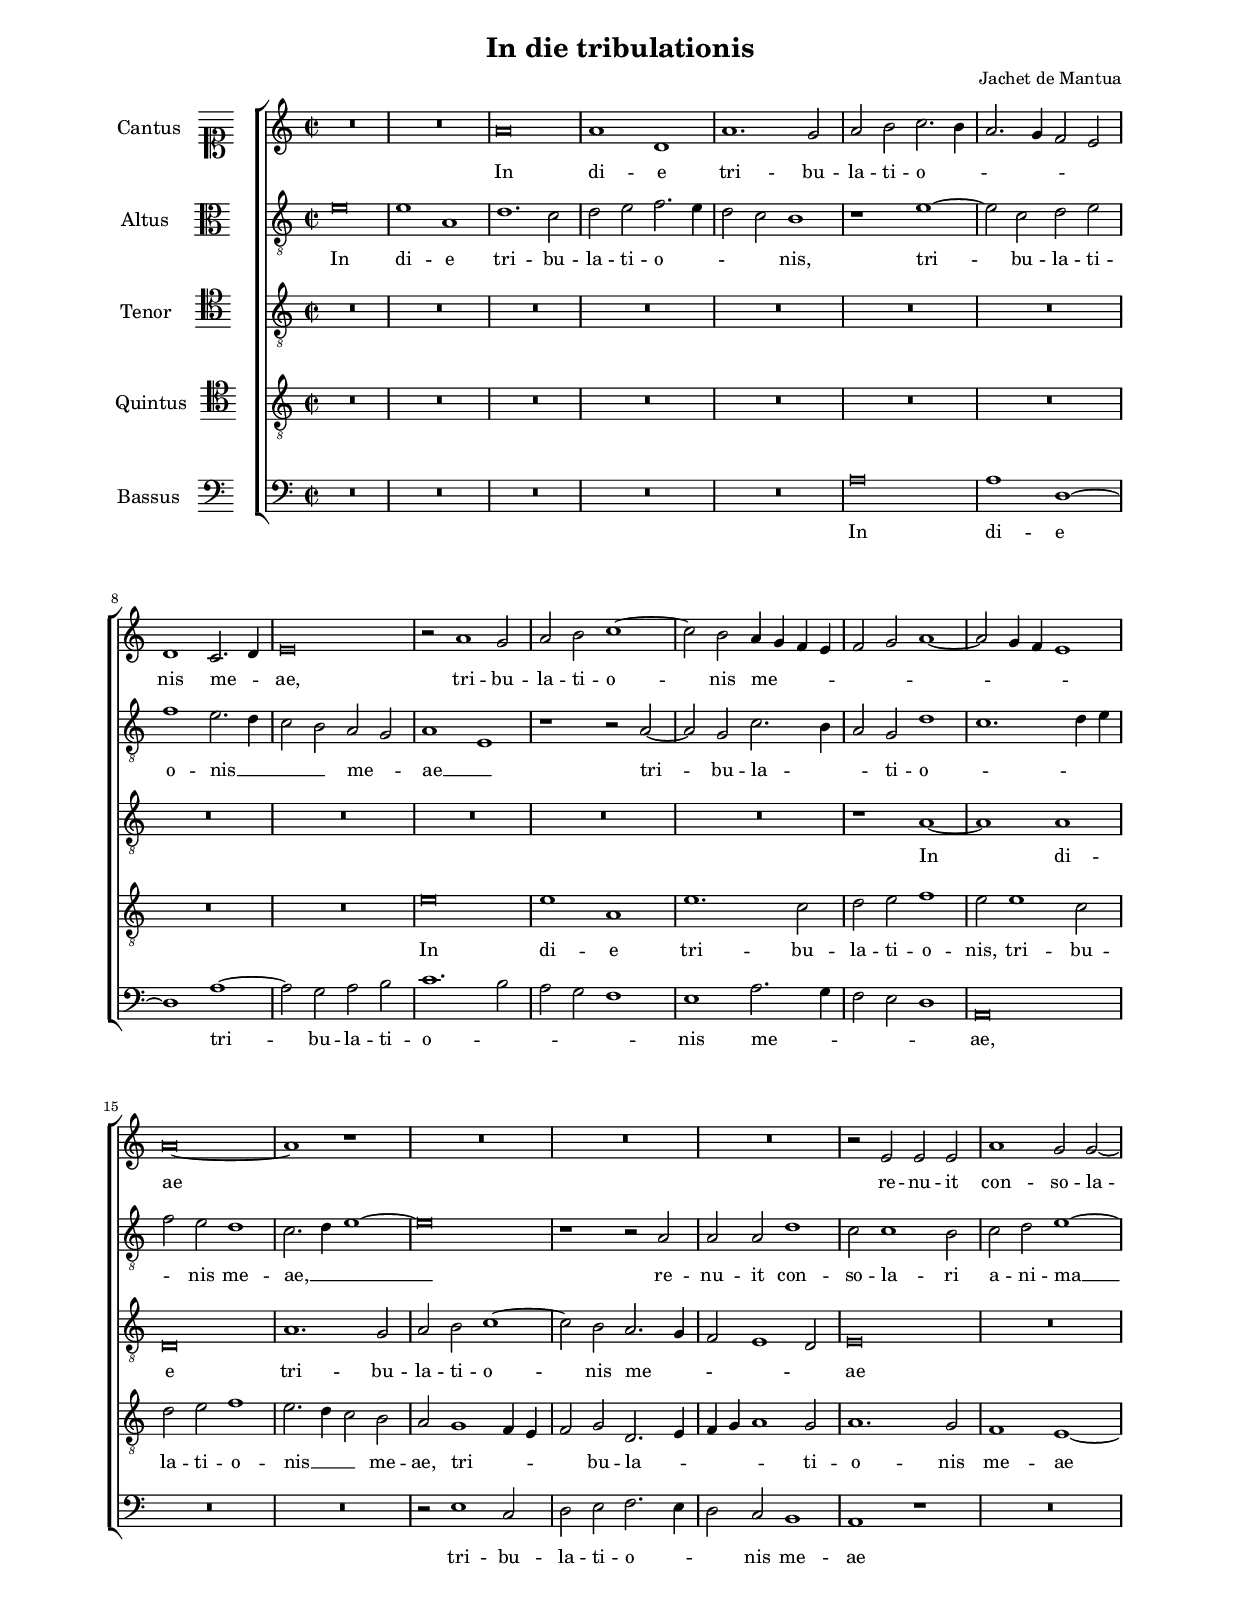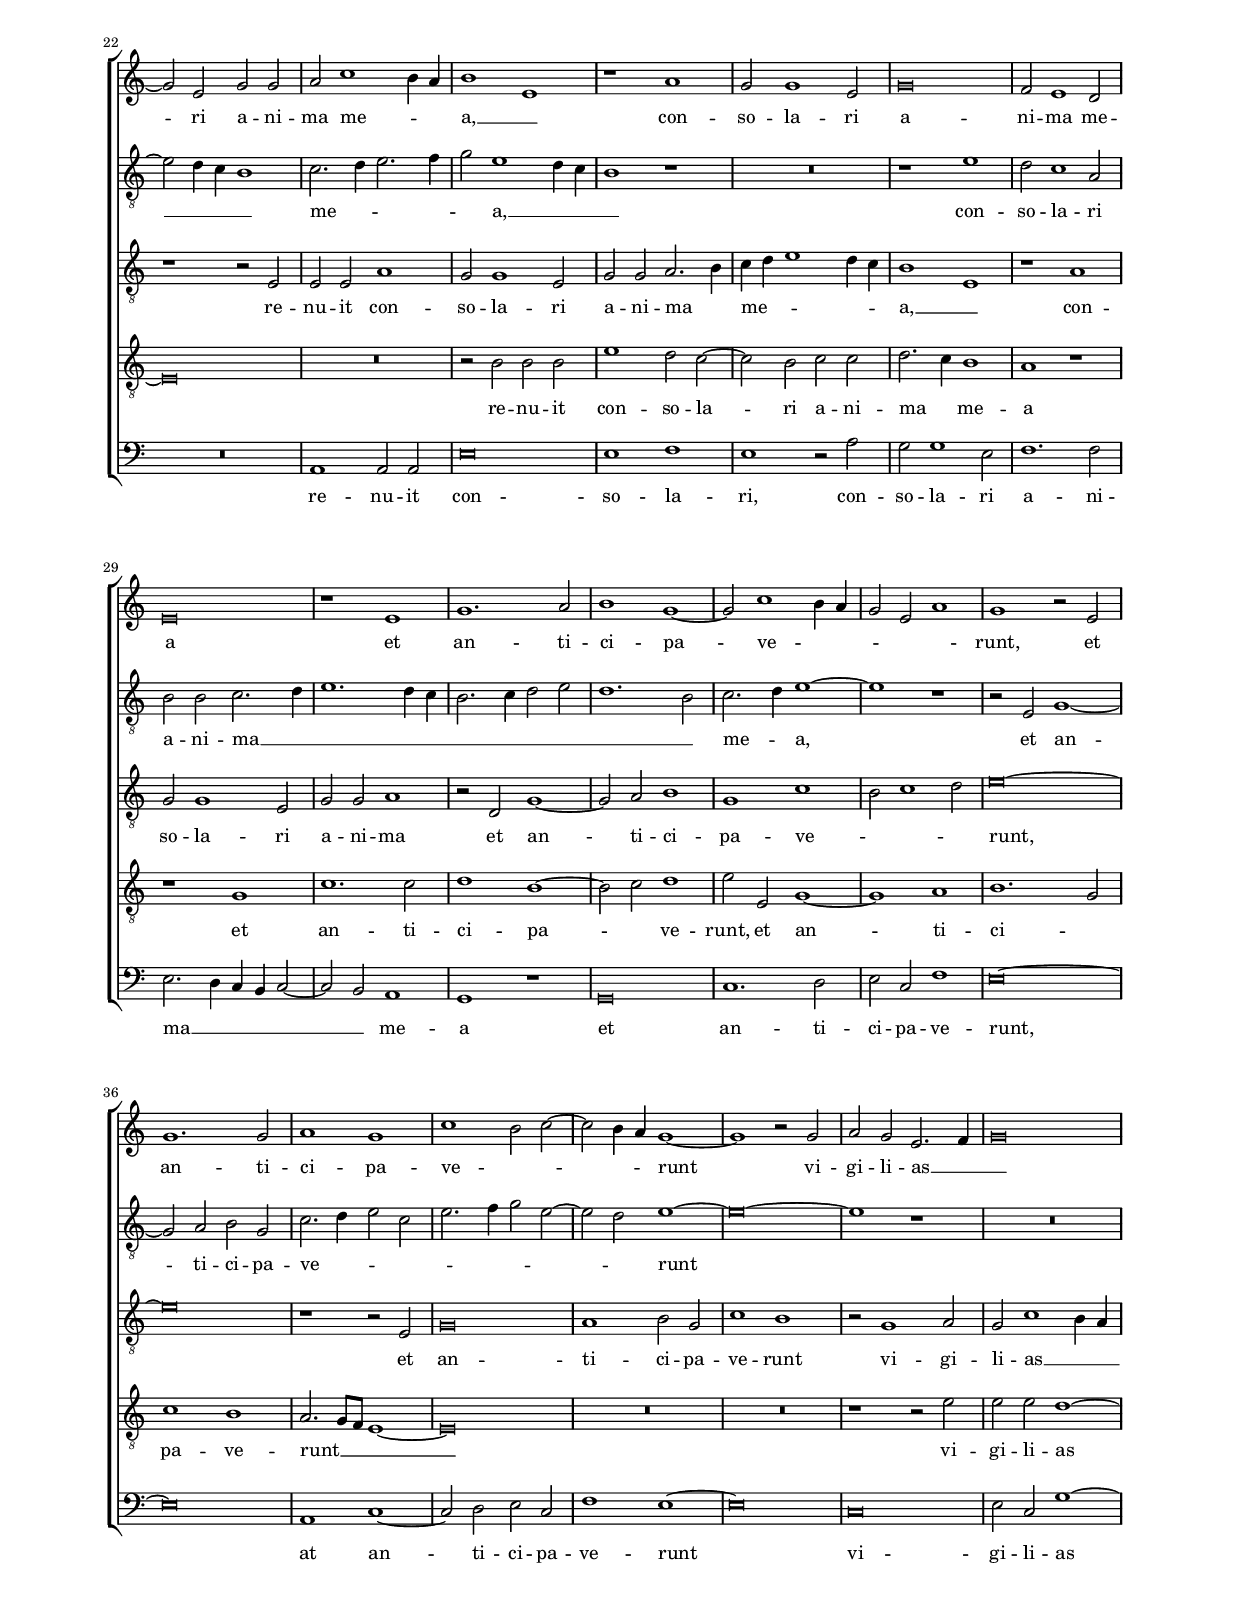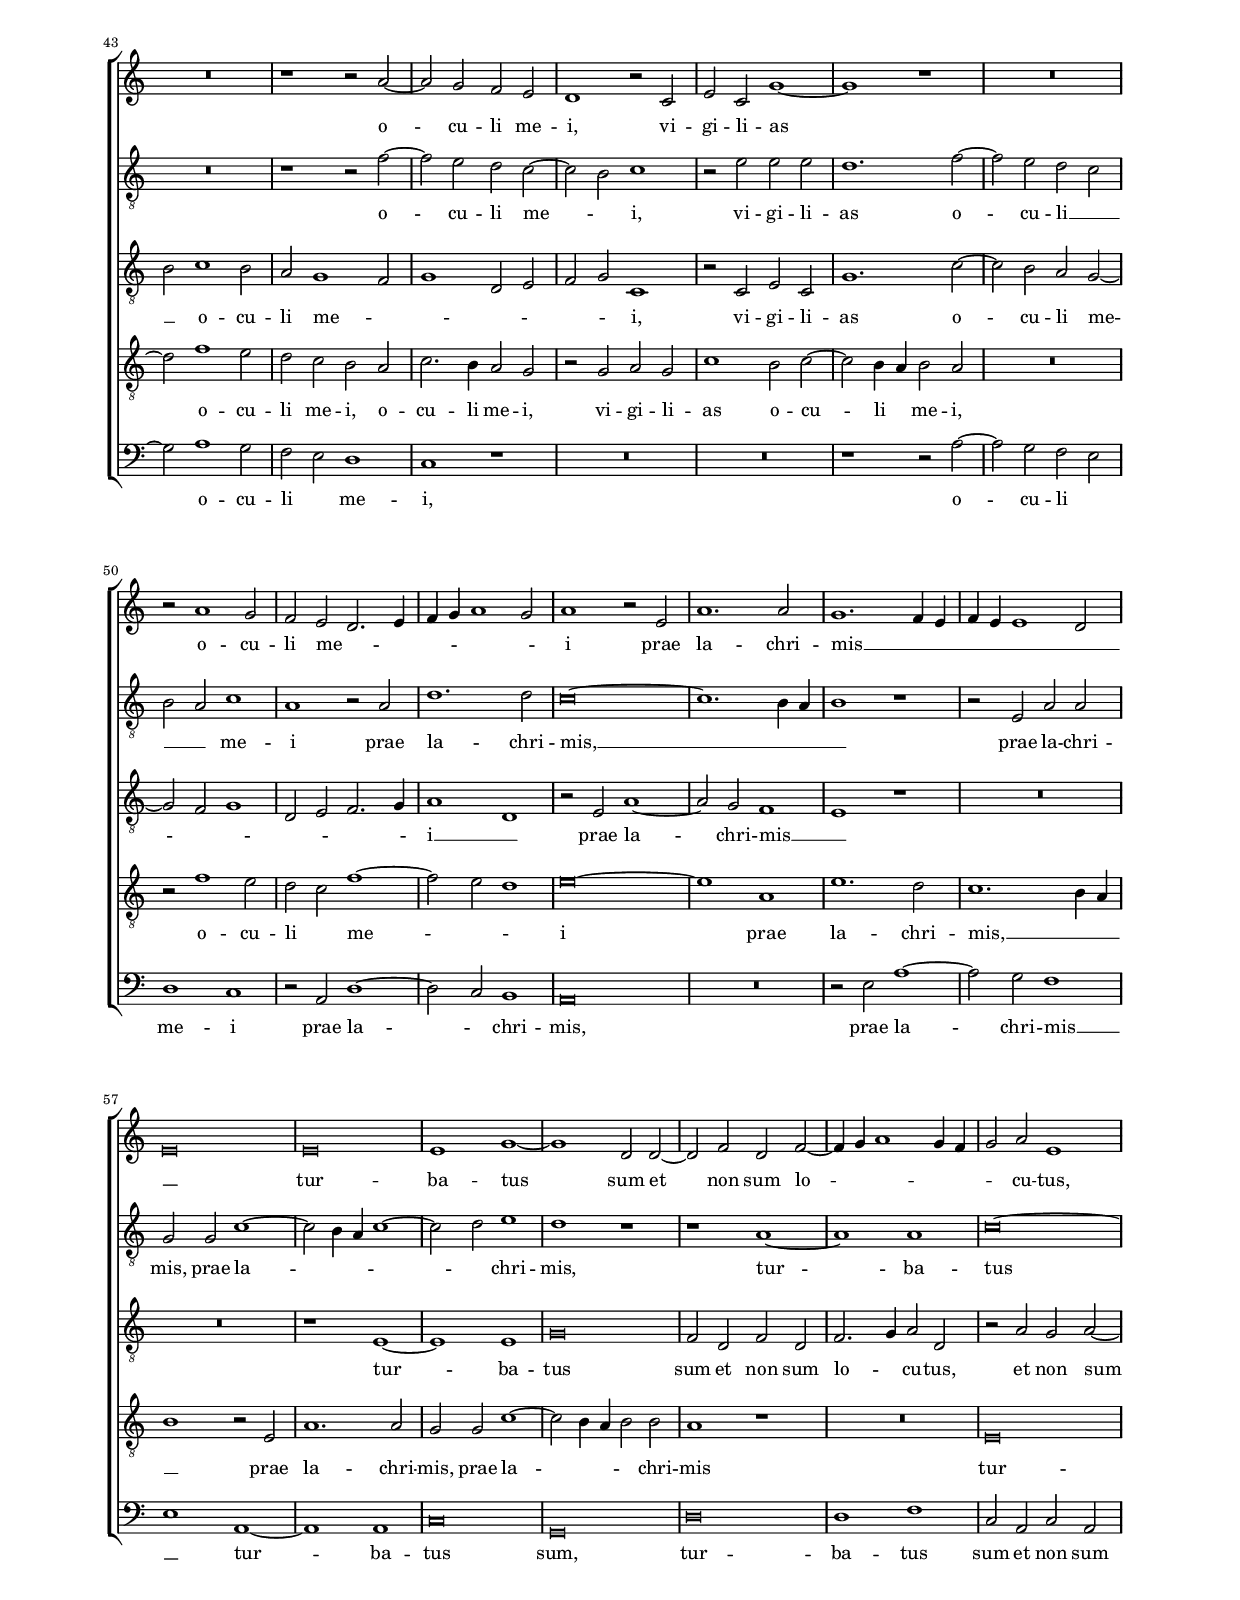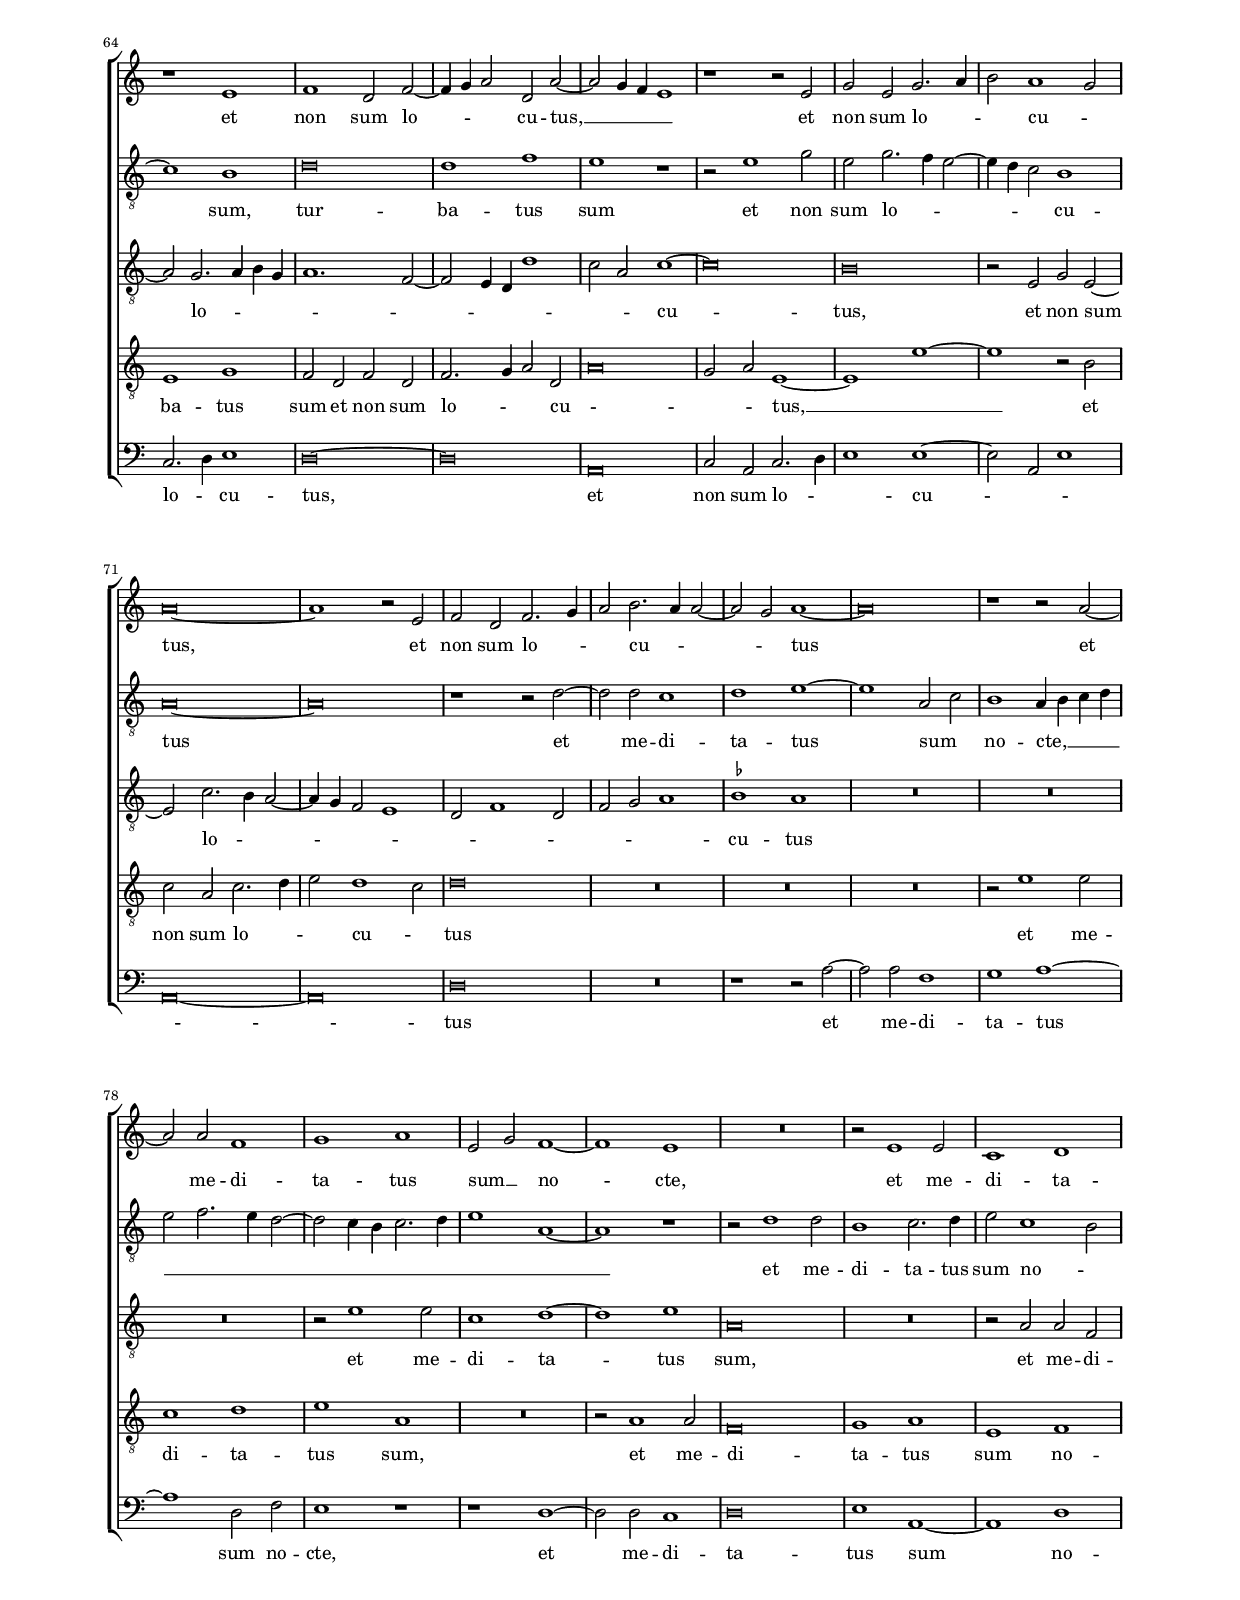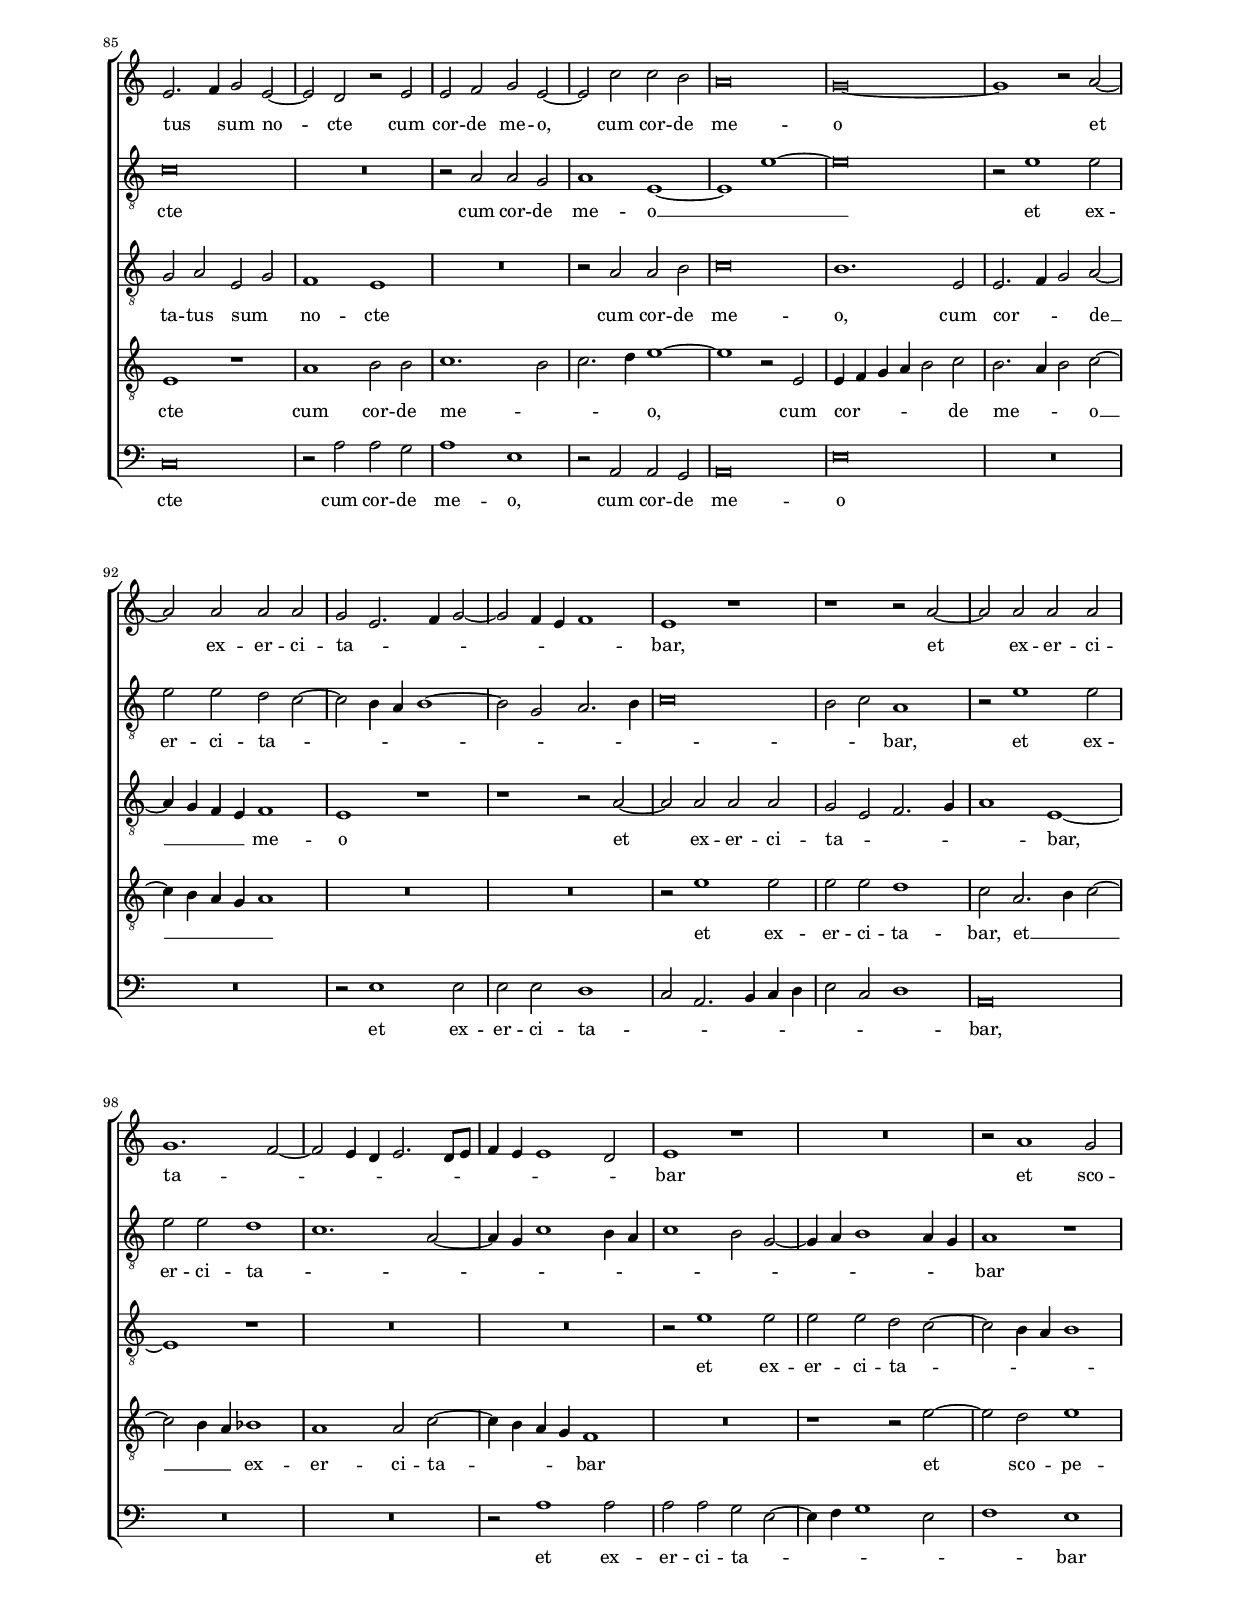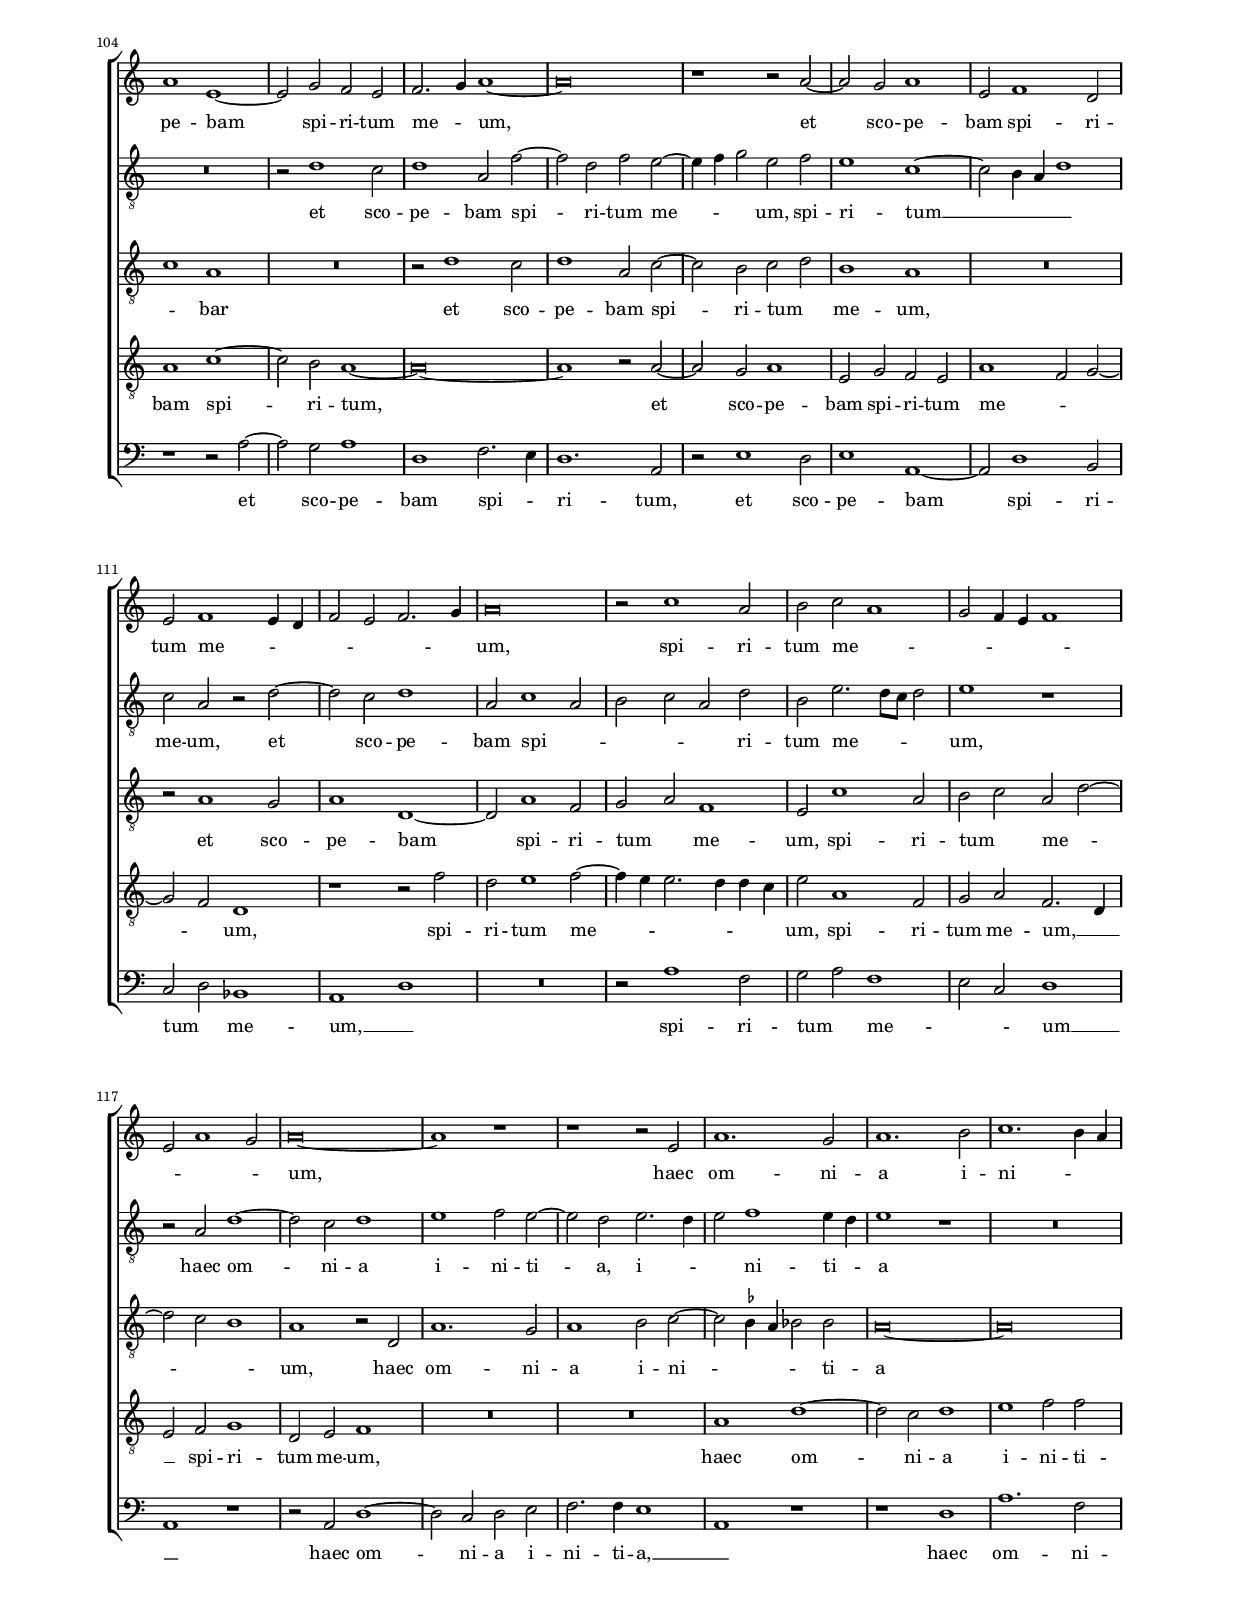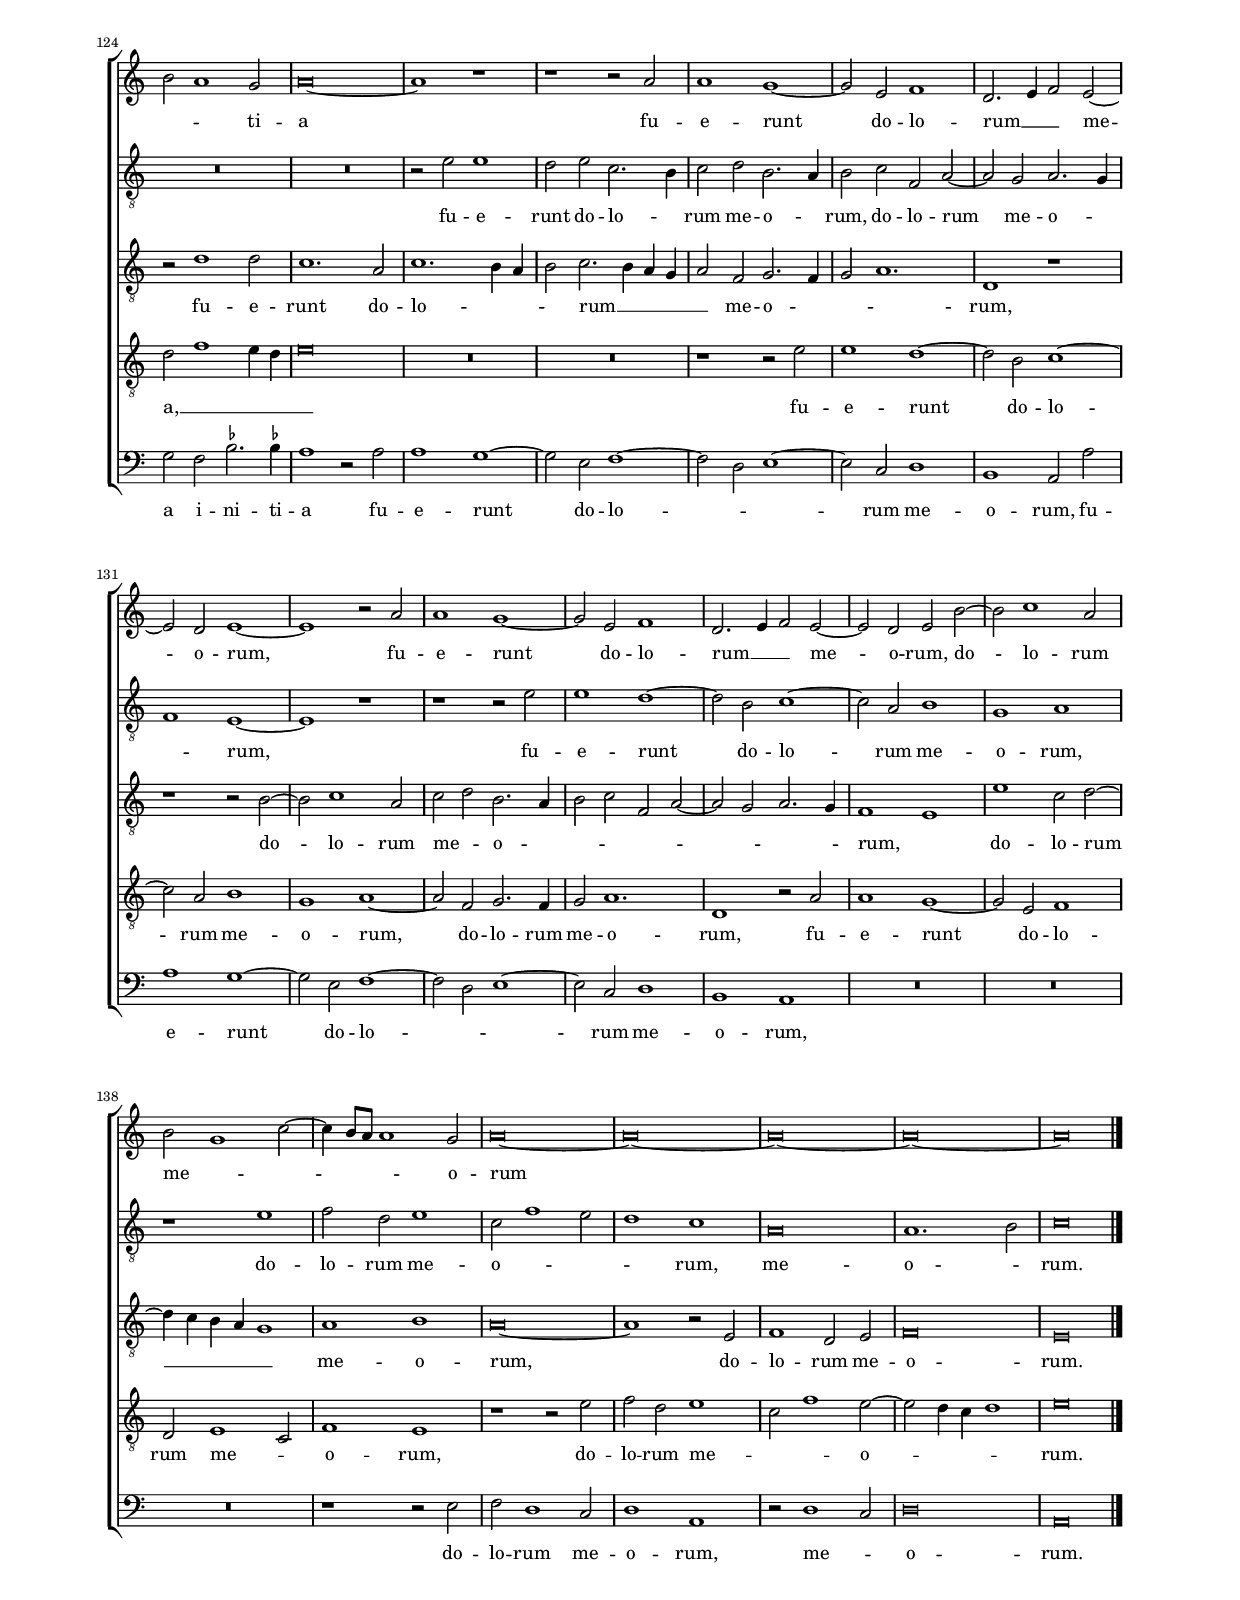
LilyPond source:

\header
{
  title="In die tribulationis"
  composer="Jachet de Mantua"
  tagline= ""
}

\version "2.18.2"
\include "deutsch.ly"
#(set-global-staff-size 15)
% #(set-default-paper-size "letter")
#(ly:set-option 'point-and-click #f)

	
\paper
	{
	top-margin = 1.8 \cm
	bottom-margin = 1.8 \cm
	left-margin = 2 \cm
	right-margin = 2 \cm
	ragged-bottom = ##f
	ragged-last-bottom = ##t
	print-page-number = ##f
	system-system-spacing = #'((basic-distance . 18) (minimum-distance . 14) (padding . 8) (strechability . 150))
	systems-per-page = 3
	page-count = 7
%	min-systems-per-page = 3
	markup-system-spacing #'basic-distance = #12
%	print-all-headers = ##t
%	print-first-page-number = ##t
%	first-page-number = 1
	}

	
global = {
	\key c \major
	\time 2/2 \set Score.measureLength = #(ly:make-moment 2/1)
	}

	ficta = { \once \set suggestAccidentals = ##t }
	
	forget = #(define-music-function (parser location music) (ly:music?) #{
		\accidentalStyle forget
		$music
		\accidentalStyle default
		#})
	
	m = \melisma
	me = \melismaEnd



incipitcantus = \markup { \score {
	{
	\set Staff.instrumentName = \markup { \fontsize #1 "Cantus" }
	\key c \major
	\clef soprano
	s4 \bar ""
	}
	\layout  {
	raggedright = ##t
	indent = 1.6 \cm
	line-width = 2.2\cm
	\context { \Staff \remove Time_signature_engraver }
	\override Staff.Clef.Y-extent = #'(0 . 0)
	}} \hspace #1 }
	
      
incipitaltus = \markup { \score {
	{
	\set Staff.instrumentName = \markup { \fontsize #1 "Altus" }
	\key c \major
	\clef alto
	s4 \bar ""
	}
	\layout  {
	raggedright = ##t
	indent = 1.6 \cm
	line-width = 2.2\cm
	\context { \Staff \remove Time_signature_engraver }
	\override Staff.Clef.Y-extent = #'(0 . 0)
	}} \hspace #1 }


incipittenor = \markup { \score {
	{
	\set Staff.instrumentName = \markup { \fontsize #1 "Tenor" }
	\key c \major
	\clef tenor
	s4 \bar ""
	}
	\layout  {
	raggedright = ##t
	indent = 1.6 \cm
	line-width = 2.2\cm
	\context { \Staff \remove Time_signature_engraver }
	\override Staff.Clef.Y-extent = #'(0 . 0)
	}} \hspace #1 }
      
      
incipitquintus = \markup { \score {
	{
	\set Staff.instrumentName = \markup { \fontsize #1 "Quintus" }
	\key c \major
	\clef tenor
	s4 \bar ""
	}
	\layout  {
	raggedright = ##t
	indent = 1.6 \cm
	line-width = 2.2\cm
	\context { \Staff \remove Time_signature_engraver }
	\override Staff.Clef.Y-extent = #'(0 . 0)
	}} \hspace #1 }
      
      
incipitbassus = \markup { \score {
	{
	\set Staff.instrumentName = \markup { \fontsize #1 "Bassus" }
	\key c \major
	\clef bass
	s4 \bar ""
	}
	\layout  {
	raggedright = ##t
	indent = 1.6 \cm
	line-width = 2.2\cm
	\context { \Staff \remove Time_signature_engraver }
	\override Staff.Clef.Y-extent = #'(0 . 0)
	}} \hspace #1 }


cantus =  \relative c''
	{
	R\breve
	R\breve
	a\breve
	a1 d,
%5
	a'1. g2 |
	a2 h c2. h4
	a2. g4 f2 e
	d1 c2. d4
	e\breve
%10
	r2 a1 g2 |
	a2 h c1~
	c2 h a4 g f e
	f2 g a1~
	a2 g4 f e1
%15
	a\breve~ |
	a1 r
	R\breve
	R\breve
	R\breve
%20
	r2 e e e |
	a1 g2 g~
	g2 e g g
	a2 c1 h4 a
	h1 e,
%25
	r1 a |
	g2 g1 e2
	g\breve
	f2 e1 d2
	e\breve
%30
	r1 e |
	g1. a2
	h1 g~
	g2 c1 h4 a
	g2 e a1
%35
	g1 r2 e |
	g1. g2
	a1 g
	c1 h2 c~
	c2 h4 a g1~
%40
	g1 r2 g |
	a2 g e2. f4
	g\breve
	R\breve
	r1 r2 a~
%45
	a2 g f e |
	d1 r2 c
	e2 c g'1~
	g1 r
	R\breve
%50
	r2 a1 g2 |
	f2 e d2. e4
	f4 g a1 g2
	a1 r2 e
	a1. a2
%55
	g1. f4 e |
	f4 e e1 d2
	e\breve
	e\breve
	e1 g~
%60
	g1 d2 d~ |
	d2 f d f~
	f4 g a1 g4 f
	g2 a e1
	r1 e
%65
	f1 d2 f~ |
	f4 g a2 d, a'~
	a2 g4 f e1
	r1 r2 e
	g2 e g2. a4
%70
	h2 a1 g2 |
	a\breve~
	a1 r2 e
	f2 d f2. g4
	a2 h2. a4 a2~
%75
	a2 g a1~ |
	a\breve
	r1 r2 a~
	a2 a f1
	g1 a
%80
	e2 g f1~ |
	f1 e
	R\breve
	r2 e1 e2
	c1 d
%85
	e2. f4 g2 e~ |
	e2 d r e
	e2 f g e~
	e2 c' c h
	a\breve
%90
	g\breve~ |
	g1 r2 a~
	a2 a a a
	g2 e2. f4 g2~
	g2 f4 e f1
%95
	e1 r |
	r1 r2 a~
	a2 a a a
	g1. f2~
	f2 e4 d e2. d8 e
%100
	f4 e e1 d2 |
	e1 r
	R\breve
	r2 a1 g2
	a1 e~
%105
	e2 g f e |
	f2. g4 a1~
	a\breve
	r1 r2 a~
	a2 g a1
%110
	e2 f1 d2 |
	e2 f1 e4 d
	f2 e f2. g4
	a\breve
	r2 c1 a2
%115
	h2 c a1 |
	g2 f4 e f1
	e2 a1 g2
	a\breve~
	a1 r
%120
	r1 r2 e |
	a1. g2
	a1. h2
	c1. h4 a
	h2 a1 g2
%125
	a\breve~ |
	a1 r
	r1 r2 a
	a1 g~
	g2 e f1
%130
	d2. e4 f2 e~ |
	e2 d e1~
	e1 r2 a
	a1 g~
	g2 e f1
%135
	d2. e4 f2 e~ |
	e2 d e h'~
	h2 c1 a2
	h2 g1 c2~
	c4 h8 a a1 g2
%140
	a\breve~
	a\breve~
	a\breve~
	a\breve~
	a\breve \bar "|." |
	}


altus =  \relative c'
        {
	e\breve
	e1 a,
	d1. c2
	d2 e f2. e4
%5
	d2 c h1 |
	r1 e~
	e2 c d e
	f1 e2. d4
	c2 h a g
%10
	a1 e |
	r1 r2 a~
	a2 g c2. h4
	a2 g d'1
	c1. d4 e
%15
	f2 e d1 |
	c2. d4 e1~
	e\breve
	r1 r2 a,
	a2 a d1
%20
	c2 c1 h2 |
	c2 d e1~
	e2 d4 c h1
	c2. d4 e2. f4
	g2 e1 d4 c
%25
	h1 r |
	R\breve
	r1 e
	d2 c1 a2
	h2 h c2. d4
%30
	e1. d4 c |
	h2. c4 d2 e
	d1. h2
	c2. d4 e1~
	e1 r
%35
	r2 e, g1~ |
	g2 a h g
	c2. d4 e2 c
	e2. f4 g2 e~
	e2 d e1~
%40
	e\breve~ |
	e1 r
	R\breve
	R\breve
	r1 r2 f~
%45
	f2 e d c~ |
	c2 h c1
	r2 e e e
	d1. f2~
	f2 e d c
%50
	h2 a c1 |
	a1 r2 a
	d1. d2
	c\breve~
	c1. h4 a
%55
	h1 r |
	r2 e, a a
	g2 g c1~
	c2 h4 a c1~
	c2 d e1
%60
	d1 r |
	r1 a~
	a1 a
	c\breve~
	c1 h
%65
	d\breve |
	d1 f
	e1 r
	r2 e1 g2
	e2 g2. f4 e2~
%70
	e4 d c2 h1 |
	a\breve~
	a\breve
	r1 r2 d~
	d2 d c1
%75
	d1 e~ |
	e1 a,2 c
	h1 a4 h c d
	e2 f2. e4 d2~
	d2 c4 h c2. d4
%80
	e1 a,~ |
	a1 r
	r2 d1 d2
	h1 c2. d4
	e2 c1 h2
%85
	c\breve |
	R\breve
	r2 a a g
	a1 e~
	e1 e'~
%90
	e\breve |
	r2 e1 e2
	e2 e d c~
	c2 h4 a h1~
	h2 g a2. h4
%95
	c\breve |
	h2 c a1
	r2 e'1 e2
	e2 e d1
	c1. a2~
%100
	a4 g c1 h4 a |
	c1 h2 g~
	g4 a h1 a4 g
	a1 r
	R\breve
%105
	r2 d1 c2 |
	d1 a2 f'~
	f2 d f e~
	e4 f g2 e f
	e1 c~
%110
	c2 h4 a d1 |
	c2 a r d~
	d2 c d1
	a2 c1 a2
	h2 c a d
%115
	h2 e2. d8 c d2 |
	e1 r
	r2 a, d1~
	d2 c d1
	e1 f2 e~
%120
	e2 d e2. d4 |
	e2 f1 e4 d
	e1 r
	R\breve
	R\breve
%125
	R\breve |
	r2 e e1
	d2 e c2. h4
	c2 d h2. a4
	h2 c f, a~
%130
	a2 g a2. g4 |
	f1 e~
	e1 r
	r1 r2 e'
	e1 d~
%135
	d2 h c1~ |
	c2 a h1
	g1 a
	r1 e'
	f2 d e1
%140
	c2 f1 e2 |
	d1 c
	a\breve
	a1. h2
	c\breve |
	}


tenor =  \relative c'
	{
	R\breve
	R\breve
	R\breve
	R\breve
%5
	R\breve
	R\breve
	R\breve
	R\breve
	R\breve
%10
	R\breve
	R\breve
	R\breve
	r1 a~
	a1 a
%15
	d,\breve |
	a'1. g2
	a2 h c1~
	c2 h a2. g4
	f2 e1 d2
%20
	e\breve |
	R\breve
	r1 r2 e
	e2 e a1
	g2 g1 e2
%25
	g2 g a2. h4 |
	c4 d e1 d4 c
	h1 e,
	r1 a
	g2 g1 e2
%30
	g2 g a1 |
	r2 d, g1~
	g2 a h1
	g1 c
	h2 c1 d2
%35
	e\breve~ |
	e\breve
	r1 r2 e,
	g\breve
	a1 h2 g
%40
	c1 h |
	r2 g1 a2
	g2 c1 h4 a
	h2 c1 h2
	a2 g1 f2
%45
	g1 d2 e |
	f2 g c,1
	r2 c e c
	g'1. c2~
	c2 h a g~
%50
	g2 f g1 |
	d2 e f2. g4
	a1 d,
	r2 e a1~
	a2 g f1
%55
	e1 r |
	R\breve
	R\breve
	r1 e~
	e1 e
%60
	g\breve
	f2 d f d
	f2. g4 a2 d,
	r2 a' g a~
	a2 g2. a4 h g
%65
	a1. f2~ |
	f2 e4 d d'1
	c2 a c1~
	c\breve
	h\breve
%70
	r2 e, g e~ |
	e2 c'2. h4 a2~
	a4 g f2 e1
	d2 f1 d2
	f2 g a1
%75
	\ficta b1 a |
	R\breve
	R\breve
	R\breve
	r2 e'1 e2
%80
	c1 d~ |
	d1 e
	a,\breve
	R\breve
	r2 a a f
%85
	g2 a e2 g |
	f1 e
	R\breve
	r2 a a h
	c\breve
%90
	h1. e,2 |
	e2. f4 g2 a~
	a4 g f e f1
	e1 r
	r1 r2 a~
%95
	a2 a a a |
	g2 e f2. g4
	a1 e~
	e1 r
	R\breve
%100
	R\breve |
	r2 e'1 e2
	e2 e d c~
	c2 h4 a h1
	c1 a
%105
	R\breve |
	r2 d1 c2
	d1 a2 c~
	c2 h c d
	h1 a
%110
	R\breve |
	r2 a1 g2
	a1 d,~
	d2 a'1 f2
	g2 a f1
%115
	e2 c'1 a2 |
	h2 c a d~
	d2 c h1
	a1 r2 d,
	a'1. g2
%120
	a1 h2 c~ |
	c2 \ficta b4 a b!2 b
	a\breve~
	a\breve
	r2 d1 d2
%125
	c1. a2 |
	c1. h4 a
	h2 c2. h4 a g
	a2 f g2. f4
	g2 a1.
%130
	d,1 r |
	r1 r2 h'~
	h2 c1 a2
	c2 d h2. a4
	h2 c f, a~
%135
	a2 g a2. g4 |
	f1 e
	e'1 c2 d~
	d4 c h a g1
	a1 h
%140
	a\breve~ |
	a1 r2 e
	f1 d2 e
	f\breve
	e\breve |
	}

	
quintus  =  \relative c'
	{
	R\breve
	R\breve
	R\breve
	R\breve
%5
	R\breve |
	R\breve
	R\breve
	R\breve
	R\breve
%10
	e\breve |
	e1 a,
	e'1. c2
	d2 e f1
	e2 e1 c2
%15
	d2 e f1 |
	e2. d4 c2 h
	a2 g1 f4 e
	f2 g d2. e4
	f4 g a1 g2
%20
	a1. g2 |
	f1 e~
	e\breve
	R\breve
	r2 h' h h
%25
	e1 d2 c~ |
	c2 h c c
	d2. c4 h1
	a1 r
	r1 g
%30
	c1. c2 |
	d1 h~
	h2 c d1
	e2 e, g1~
	g1 a
%35
	h1. g2 |
	c1 h
	a2. g8 f e1~
	e\breve
	R\breve
%40
	R\breve |
	r1 r2 e'
	e2 e d1~
	d2 f1 e2
	d2 c h a
%45
	c2. h4 a2 g |
	r2 g a g
	c1 h2 c~
	c2 h4 a h2 a
	R\breve
%50
	r2 f'1 e2 |
	d2 c f1~
	f2 e d1
	e\breve~
	e1 a,
%55
	e'1. d2 |
	c1. h4 a
	h1 r2 e,
	a1. a2
	g2 g c1~
%60
	c2 h4 a h2 h |
	a1 r
	R\breve
	e\breve
	e1 g
%65
	f2 d f d |
	f2. g4 a2 d,
	a'\breve
	g2 a e1~
	e1 e'~
%70
	e1 r2 h |
	c2 a c2. d4
	e2 d1 c2
	d\breve
	R\breve
%75
	R\breve |
	R\breve
	r2 e1 e2
	c1 d
	e1 a,
%80
	R\breve |
	r2 a1 a2
	f\breve
	g1 a
	e1 f
%85
	e1 r |
	a1 h2 h
	c1. h2
	c2. d4 e1~
	e1 r2 e,
%90
	e4 f g a h2 c |
	h2. a4 h2 c~
	c4 h a g a1
	R\breve
	R\breve
%95
	r2 e'1 e2 |
	e2 e d1
	c2 a2. h4 c2~
	c2 h4 a b1
	a1 a2 c~
%100
	c4 h a g f1 |
	R\breve
	r1 r2 e'~
	e2 d e1
	a,1 c~
%105
	c2 h a1~ |
	a\breve~
	a1 r2 a~
	a2 g a1
	e2 g f e
%110
	a1 f2 g~ |
	g2 f d1
	r1 r2 f'
	d2 e1 f2~
	f4 e e2. d4 d c
%115
	e2 a,1 f2 |
	g2 a f2. d4
	e2 f g1
	d2 e f1 |
	R\breve
%120
	R\breve |
	a1 d~
	d2 c d1
	e1 f2 f
	d2 f1 e4 d
%125
	e\breve |
	R\breve
	R\breve
	r1 r2 e
	e1 d~
%130
	d2 h c1~ |
	c2 a h1
	g1 a~
	a2 f g2. f4
	g2 a1.
%135
	d,1 r2 a' |
	a1 g~
	g2 e f1
	d2 e1 c2
	f1 e
%140
	r1 r2 e' |
	f2 d e1
	c2 f1 e2~
	e2 d4 c d1
	e\breve
	}


bassus  =  \relative c
	{
	R\breve
	R\breve
	R\breve
	R\breve
%5
	R\breve
	a'\breve
	a1 d,~
	d1 a'~
	a2 g a h
%10
	c1. h2 |
	a2 g f1
	e1 a2. g4
	f2 e d1
	a\breve
%15
	R\breve |
	R\breve
	r2 e'1 c2
	d2 e f2. e4
	d2 c h1
%20
	a1 r |
	R\breve
	R\breve
	a1 a2 a
	e'\breve
%25
	e1 f |
	e1 r2 a
	g2 g1 e2
	f1. f2
	e2. d4 c h c2~
%30
	c2 h a1 |
	g1 r
	g\breve
	c1. d2
	e2 c f1
%35
	e\breve~ |
	e\breve
	a,1 c~
	c2 d e c
	f1 e~
%40
	e\breve |
	c\breve
	e2 c g'1~
	g2 a1 g2
	f2 e d1
%45
	c1 r  |
	R\breve
	R\breve
	r1 r2 a'~
	a2 g f e
%50
	d1 c |
	r2 a d1~
	d2 c h1
	a\breve
	R\breve
%55
	r2 e' a1~ |
	a2 g f1
	e1 a,~
	a1 a
	c\breve
%60
	g\breve |
	d'\breve
	d1 f
	c2 a c a
	c2. d4 e1
%65
	d\breve~ |
	d\breve
	a\breve
	c2 a c2. d4
	e1 e~
%70
	e2 a, e'1 |
	a,\breve~
	a\breve
	d\breve
	R\breve
%75
	r1 r2 a'~ |
	a2 a f1
	g1 a~
	a1 d,2 f
	e1 r
%80
	r1 d~ |
	d2 d c1
	d\breve
	e1 a,~
	a1 d
%85
	c\breve |
	r2 a' a g
	a1 e
	r2 a, a g
	a\breve
%90
	e'\breve |
	R\breve
	R\breve
	r2 e1 e2
	e2 e d1
%95
	c2 a2. h4 c d |
	e2 c d1
	a\breve
	R\breve
	R\breve
%100
	r2 a'1 a2 |
	a2 a g e~
	e4 f g1 e2
	f1 e
	r1 r2 a~
%105
	a2 g a1 |
	d,1 f2. e4
	d1. a2
	r2 e'1 d2
	e1 a,~
%110
	a2 d1 h2 |
	c2 d b1
	a1 d
	R\breve
	r2 a'1 f2
%115
	g2 a f1 |
	e2 c d1
	a1 r
	r2 a d1~
	d2 c d e
%120
	f2. f4 e1 |
	a,1 r
	r1 d
	a'1. f2
	g2 f \ficta b2. \ficta b!4
%125
	a1 r2 a |
	a1 g~
	g2 e f1~
	f2 d e1~
	e2 c d1
%130
	h1 a2 a' |
	a1 g~
	g2 e f1~
	f2 d e1~
	e2 c d1
%135
	h1 a |
	R\breve
	R\breve
	R\breve
	r1 r2 e'
%140
	f2 d1 c2 |
	d1 a
	r2 d1 c2
	d\breve
	a\breve |
	}

lyricscantus = \lyricmode {
	In di -- e tri -- bu -- la -- ti -- o -- _ _ _ _ _ nis me -- _ ae,
	tri -- bu -- la -- ti -- o -- nis me -- _ _ _ _ _ _ _ _ _ ae
	re -- nu -- it con -- so -- la -- ri a -- ni -- ma me -- _ _ a, __ _
	con -- so -- la -- ri a -- ni -- ma me -- a
	et an -- ti -- ci -- pa -- ve -- _ _ _ _ _ runt,
	et an -- ti -- ci -- pa -- ve -- _ _ _ _ runt
	vi -- gi -- li -- as __ _ _ o -- cu -- li me -- i,
	vi -- gi -- li -- as o -- cu -- li me -- _ _ _ _ _ _ i
	prae la -- chri -- mis __ _ _ _ _ _ _ _
	tur -- ba -- tus sum
	et non sum lo -- _ _ _ _ _ cu -- tus,
	et non sum lo -- _ _ cu -- tus, __ _ _ _
	et non sum lo -- _ _ cu -- _ tus,
	et non sum lo -- _ _ cu -- _ _ _ tus
	et me -- di -- ta -- tus sum __ _ no -- cte,
	et me -- di -- ta -- tus _ sum no -- cte
	cum cor -- de me -- o,
	cum cor -- de me -- o
	et ex -- er -- ci -- ta -- _ _ _ _ _ _ bar,
	et ex -- er -- ci -- ta -- _ _ _ _ _ _ _ _ _ _ bar
	et sco -- pe -- bam spi -- ri -- tum me -- _ um,
	et sco -- pe -- bam spi -- ri -- tum me -- _ _ _ _ _ _ um,
	spi -- ri -- tum me -- _ _ _ _ _ _ _ _ um,
	haec om -- ni -- a i -- ni -- _ _ _ _ ti -- a
	fu -- e -- runt do -- lo -- rum __ _ _ me -- o -- rum,
	fu -- e -- runt do -- lo -- rum __ _ _ me -- o -- rum,
	do -- lo -- rum me -- _ _ _ _ _ o -- rum
	}


lyricsaltus = \lyricmode {
	In di -- e tri -- bu -- la -- ti -- o -- _ _ _ nis,
	tri -- bu -- la -- ti -- o -- nis __ _ _ _ me -- _ ae __ _
	tri -- bu -- la -- _ _ ti -- o -- _ _ _ _ nis me -- ae, __ _ _
	re -- nu -- it con -- so -- la -- ri a -- ni -- ma __ _ _ _ me -- _ _ _ _ a, __ _ _ _
	con -- so -- la -- ri a -- ni -- ma __ _ _ _ _ _ _ _ _ _ _ me -- _ a,
	et an -- ti -- ci -- pa -- ve -- _ _ _ _ _ _ _ _ runt
	o -- cu -- li me -- _ i,
	vi -- gi -- li -- as o -- cu -- li __ _ _ _ me -- i
	prae la -- chri -- mis, __ _ _ _
	prae la -- chri -- mis,
	prae la -- _ _ _ _ chri -- mis,
	tur -- ba -- tus sum,
	tur -- ba -- tus sum
	et non sum lo -- _ _ _ _ cu -- tus
	et me -- di -- ta -- tus sum _ no -- cte, __ _ _ _ _ _ _ _ _ _ _ _ _ _
	et me -- di -- ta -- tus sum no -- _ cte
	cum cor -- de me -- o __ _
	et ex -- er -- ci -- ta -- _ _ _ _ _ _ _ _ _ _ bar,
	et ex -- er -- ci -- ta -- _ _ _ _ _ _ _ _ _ _ _ _ _ bar
	et sco -- pe -- bam spi -- ri -- tum me -- _ _ um,
	spi -- ri -- tum __ _ _ _ me -- um,
	et sco -- pe -- bam spi -- _ _ _ _ ri -- tum me -- _ _ _ um,
	haec om -- ni -- a i -- ni -- ti -- a,
	i -- _ _ ni -- ti -- _ a
	fu -- e -- runt do -- lo -- _ rum me -- o -- _ rum,
	do -- lo -- rum me -- o -- _ _ rum,
	fu -- e -- runt do -- lo -- rum me -- o -- rum,
	do -- lo -- rum me -- o -- _ _ _ rum,
	me -- o -- _ rum.
	}


lyricstenor = \lyricmode {
	In di -- e tri -- bu -- la -- ti -- o -- nis me -- _ _ _ _ ae
	re -- nu -- it con -- so -- la -- ri a -- ni -- ma _ me -- _ _ _ _ a, __ _
	con -- so -- la -- ri a -- ni -- ma
	et an -- ti -- ci -- pa -- ve -- _ _ _ runt,
	et an -- ti -- ci -- pa -- ve -- runt
	vi -- gi -- li -- as __ _ _ _ o -- cu -- li me -- _ _ _ _ _ _ i,
	vi -- gi -- li -- as o -- cu -- li me -- _ _ _ _ _ _ i __ _
	prae la -- chri -- mis __ _
	tur -- ba -- tus sum
	et non sum lo -- _ cu -- tus,
	et non sum lo -- _ _ _ _ _ _ _ _ _ _ cu -- tus,
	et non sum lo -- _ _ _ _ _ _ _ _ _ _ _ cu -- tus
	et me -- di -- ta -- tus sum,
	et me -- di -- ta -- tus sum _ no -- cte
	cum cor -- de me -- o,
	cum cor -- _ _ de __ _ _ _ me -- o
	et ex -- er -- ci -- ta -- _ _ _ _ bar,
	et ex -- er -- ci -- ta -- _ _ _ _ _ bar
	et sco -- pe -- bam spi -- ri -- tum _ me -- um,
	et sco -- pe -- bam spi -- ri -- tum _ me -- um,
	spi -- ri -- tum _ me -- _ _ _ um,
	haec om -- ni -- a i -- ni -- _ _ _ ti -- a
	fu -- e -- runt do -- lo -- _ _ _ rum __ _ _ _ _ me -- o -- _ _ _ rum,
	do -- lo -- rum me -- _ o -- _ _ _ _ _ _ _ _ rum, _
	do -- lo -- rum __ _ _ _ _ me -- o -- rum,
	do -- lo -- rum me -- o -- rum.
	}


lyricsquintus = \lyricmode {
	In di -- e tri -- bu -- la -- ti -- o -- nis,
	tri -- bu -- la -- ti -- o -- nis __ _ _ me -- ae,
	tri -- _ _ _ bu -- la -- _ _ _ _ ti -- o -- nis me -- ae
	re -- nu -- it con -- so -- la -- ri a -- ni -- ma _ me -- a
	et an -- ti -- ci -- pa -- _ ve -- runt,
	et an -- ti -- ci -- _ pa -- ve -- runt __ _ _ _
	vi -- gi -- li -- as o -- cu -- li me -- i,
	o -- cu -- li me -- i,
	vi -- gi -- li -- as o -- cu -- li _ me -- i,
	o -- cu -- li _ me -- _ _ i
	prae la -- chri -- mis, __ _ _ _
	prae la -- chri -- mis,
	prae la -- _ _ _ chri -- mis
	tur -- ba -- tus sum
	et non sum lo -- _ _ cu -- _ _ _ tus, __ _
	et non sum lo -- _ _ cu -- _ tus
	et me -- di -- ta -- tus sum,
	et me -- di -- ta -- tus sum no -- cte
	cum cor -- de me -- _ _ _ o,
	cum cor -- _ _ _ _ de me -- _ _ o __ _ _ _ _
	et ex -- er -- ci -- ta -- bar,
	et __ _ _ _ _ ex -- er -- ci -- ta -- _ _ _ bar
	et sco -- pe -- bam spi -- ri -- tum,
	et sco -- pe -- bam spi -- ri -- tum me -- _ _ _ um,
	spi -- ri -- tum me -- _ _ _ _ _ um,
	spi -- ri -- tum me -- um, __ _ _
	spi -- ri -- tum me -- um,
	haec om -- ni -- a i -- ni -- ti -- a, __ _ _ _ _
	fu -- e -- runt do -- lo -- rum me -- o -- rum,
	do -- lo -- rum me -- o -- rum,
	fu -- e -- runt do -- lo -- rum me -- _ o -- rum,
	do -- lo -- rum me -- _ _ o -- _ _ _ rum.
	}


lyricsbassus = \lyricmode {
	In di -- e tri -- bu -- la -- ti -- o -- _ _ _ _ nis me -- _ _ _ _ ae,
	tri -- bu -- la -- ti -- o -- _ _ nis me -- ae
	re -- nu -- it con -- so -- la -- ri,
	con -- so -- la -- ri a -- ni -- ma __ _ _ _ _ _ me -- a
	et an -- ti -- ci -- pa -- ve -- runt,
	at an -- ti -- ci -- pa -- ve -- runt
	vi -- gi -- li -- as o -- cu -- li _ me -- i,
	o -- cu -- li _ me -- i
	prae la -- _ chri -- mis,
	prae la -- chri -- mis __ _
	tur -- ba -- tus sum,
	tur -- ba -- tus sum
	et non sum lo -- _ cu -- tus,
	et non sum lo -- _ _ cu -- _ _ _ tus
	et me -- di -- ta -- tus sum no -- cte,
	et me -- di -- ta -- tus sum no -- cte
	cum cor -- de me -- o,
	cum cor -- de me -- o
	et ex -- er -- ci -- ta -- _ _ _ _ _ _ _ _ bar,
	et ex -- er -- ci -- ta -- _ _ _ _ _ bar
	et sco -- pe -- bam spi -- _ ri -- tum,
	et sco -- pe -- bam spi -- ri -- tum _ me -- um, __ _
	spi -- ri -- tum _ me -- _ _ um __ _
	haec om -- ni -- a i -- ni -- ti -- a, __ _
	haec om -- ni -- a i -- ni -- ti -- a
	fu -- e -- runt do -- lo -- _ _ rum me -- o -- rum,
	fu -- e -- runt do -- lo -- _ _ rum me -- o -- rum,
	do -- lo -- rum me -- o -- rum,
	me -- _ o -- rum.
	}


\score
{  
  % \transpose {
	\new ChoirStaff \with { \override StaffGrouper.staff-staff-spacing.basic-distance = #12 }
	<<

	\new Staff << \global
	\new Voice="v1" {
		\set Staff.instrumentName=\incipitcantus
%		\set Staff.instrumentName= "S"
		\set Staff.midiInstrument = "reed organ"
		\clef violin
		\cantus }
	\new Lyrics \lyricsto "v1" {\lyricscantus }
	>>


	\new Staff << \global
	\new Voice="v2" {
		\set Staff.instrumentName=\incipitaltus
%		\set Staff.instrumentName= "A"
		\set Staff.midiInstrument = "reed organ"
		\clef "G_8" 
		\altus}
	\new Lyrics \lyricsto "v2" {\lyricsaltus }
	>>


	\new Staff << \global
	\new Voice="v3" {
		\set Staff.instrumentName=\incipittenor
%		\set Staff.instrumentName= "T"
		\set Staff.midiInstrument = "reed organ"
		\clef "G_8"
		\tenor }
	\new Lyrics \lyricsto "v3" {\lyricstenor }
	>>


	\new Staff << \global
	\new Voice="v5" {
		\set Staff.instrumentName=\incipitquintus
%		\set Staff.instrumentName= "Q"
		\set Staff.midiInstrument = "reed organ"
		\clef "G_8"
		\quintus}
	\new Lyrics \lyricsto "v5" {\lyricsquintus }
	>>


	\new Staff << \global
	\new Voice="v4" {
		\set Staff.instrumentName=\incipitbassus
%		\set Staff.instrumentName= "B"
		\set Staff.midiInstrument = "reed organ"
		\clef bass 
		\bassus }
	\new Lyrics \lyricsto "v4" {\lyricsbassus}
	>>

	>>
	% } % transpose

	\layout
	{
	indent = 2.5\cm
	\context { \Lyrics \override VerticalAxisGroup.nonstaff-relatedstaff-spacing.padding = #1.5 }
	\context { \Staff \override TimeSignature.break-visibility = #end-of-line-invisible }
%	\context { \Staff \override InstrumentName.X-offset = #'-25 }
%	\context { \Voice \override Slur.transparent = ##t }
%	\context { \Voice \override AccidentalSuggestion.avoid-slur = #'ignore }
%	\context { \Voice \override AccidentalSuggestion.outside-staff-priority = ##f }
	\context { \Score \override BarNumber.padding = #2 }
	\context { \Voice \override NoteHead.style = #'baroque }
	}
	
\midi
	{
    	\tempo 2 = 90
	}
	
}


% EOF